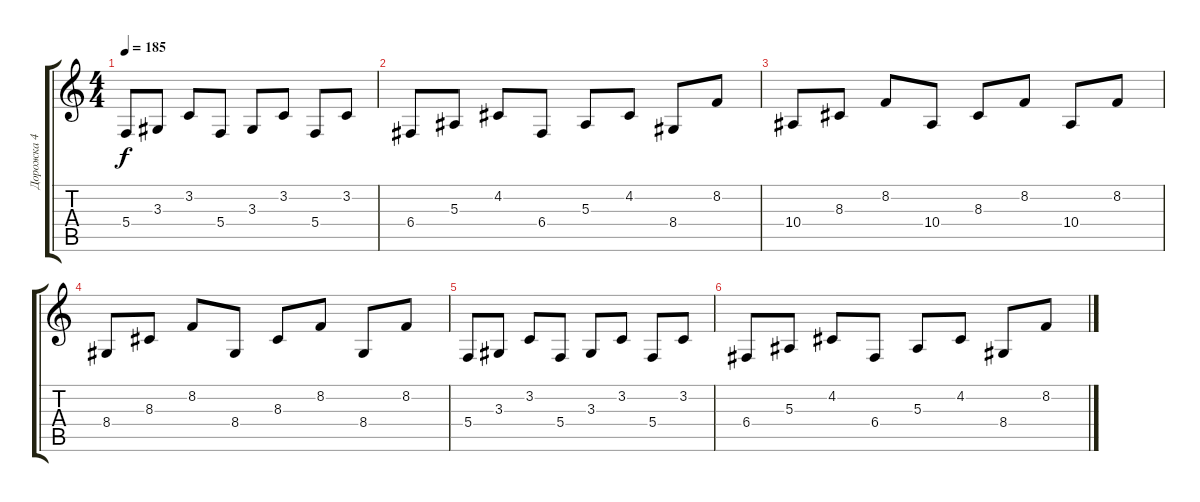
\track ("Дорожка 4" "Дорожка 4") {instrument orchestralharp}
\staff {score tabs}
\tuning (D4 A3 F3 C3 G2 D2) {hide}
\ts (4 4)
\tempo 185
\clef g2
\ks c
5.4.8{dy f} 3.3.8 3.2.8 5.4.8 3.3.8 3.2.8 5.4.8 3.2.8 |
6.4.8 5.3.8 4.2.8 6.4.8 5.3.8 4.2.8 8.4.8 8.2.8 |
10.4.8 8.3.8 8.2.8 10.4.8 8.3.8 8.2.8 10.4.8 8.2.8 |
8.4.8 8.3.8 8.2.8 8.4.8 8.3.8 8.2.8 8.4.8 8.2.8 |
5.4.8 3.3.8 3.2.8 5.4.8 3.3.8 3.2.8 5.4.8 3.2.8 |
6.4.8 5.3.8 4.2.8 6.4.8 5.3.8 4.2.8 8.4.8 8.2.8
